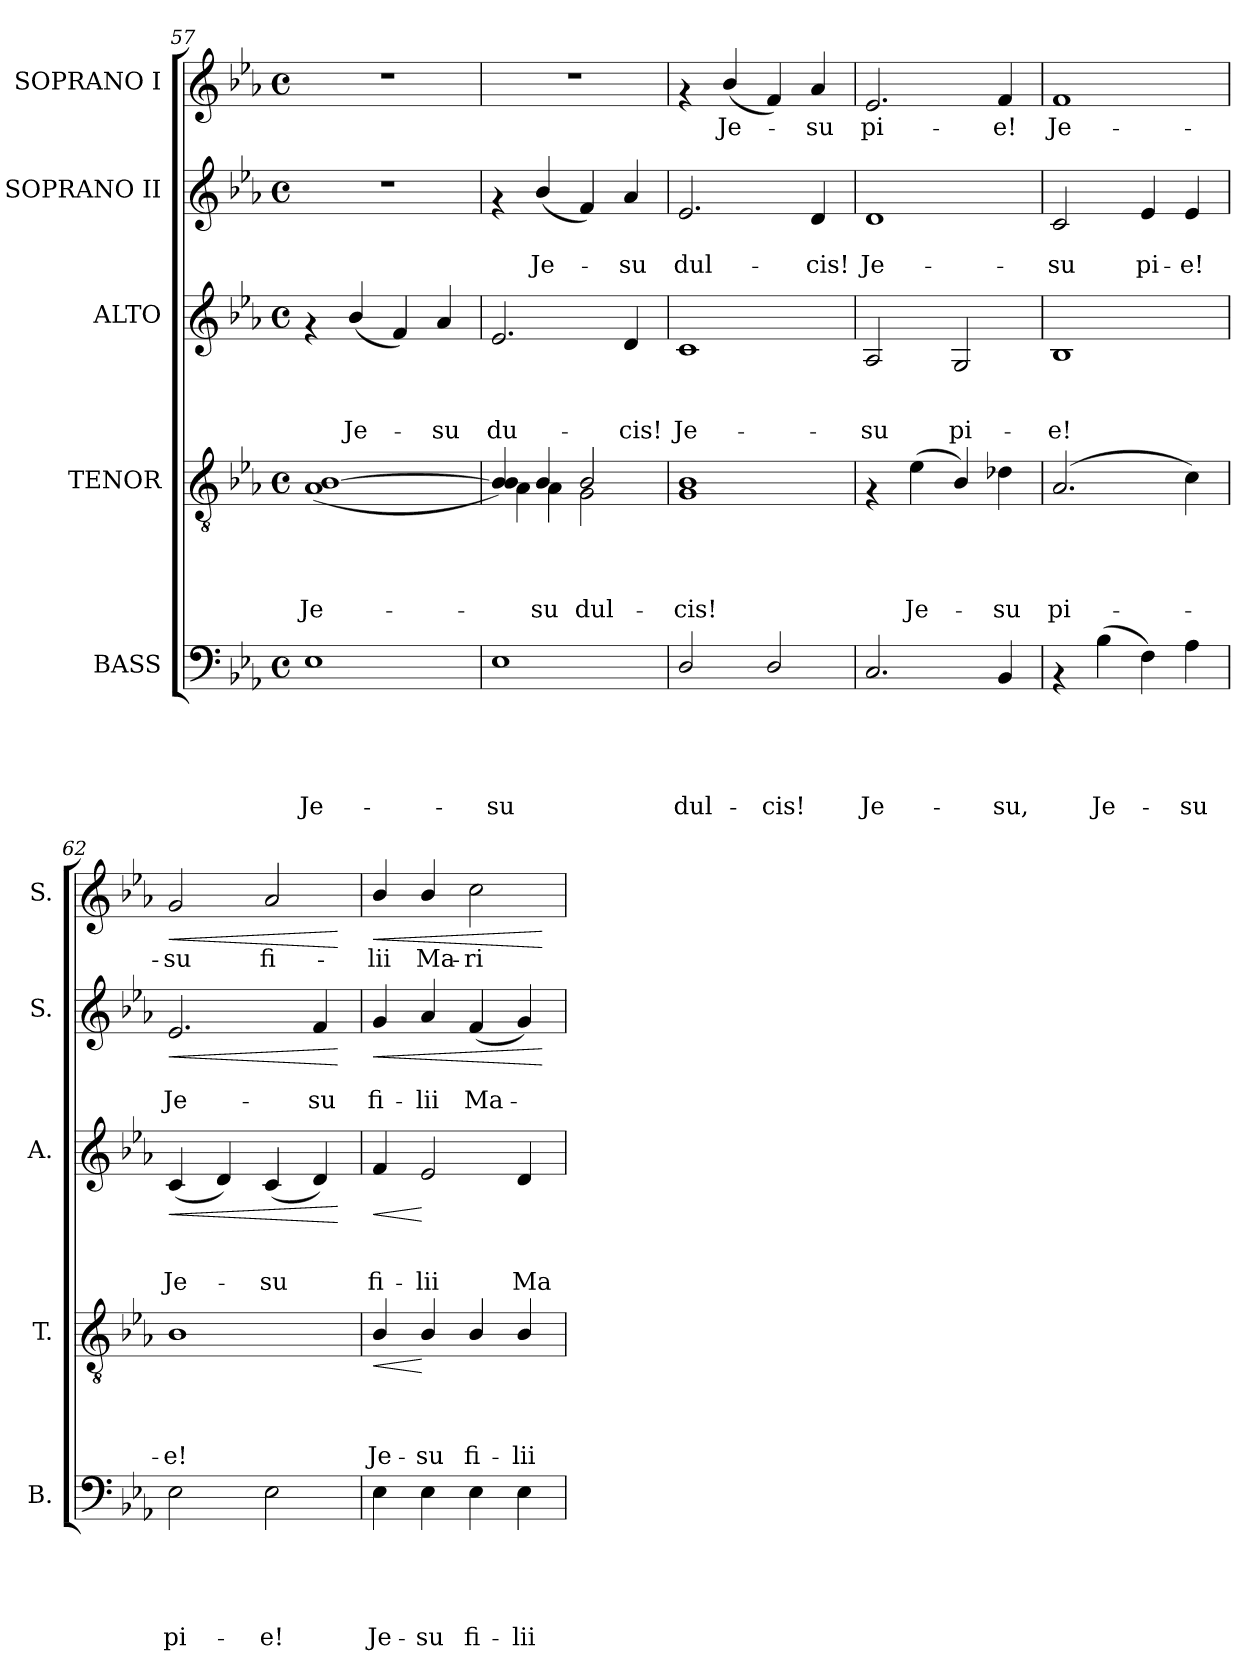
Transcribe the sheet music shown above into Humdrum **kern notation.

**kern	**text	**text	**text	**text	**text	**kern	**text	**text	**text	**text	**dynam	**kern	**text	**text	**text	**dynam	**kern	**text	**text	**dynam	**kern	**text	**dynam
*part5	*part5	*part5	*part5	*part5	*part5	*part4	*part4	*part4	*part4	*part4	*part4	*part3	*part3	*part3	*part3	*part3	*part2	*part2	*part2	*part2	*part1	*part1	*part1
*staff5	*staff5	*staff5	*staff5	*staff5	*staff5	*staff4	*staff4	*staff4	*staff4	*staff4	*staff4	*staff3	*staff3	*staff3	*staff3	*staff3	*staff2	*staff2	*staff2	*staff2	*staff1	*staff1	*staff1
*I"BASS	*	*	*	*	*	*I"TENOR	*	*	*	*	*	*I"ALTO	*	*	*	*	*I"SOPRANO II	*	*	*	*I"SOPRANO I	*	*
*I'B.	*	*	*	*	*	*I'T.	*	*	*	*	*	*I'A.	*	*	*	*	*I'S.	*	*	*	*I'S.	*	*
*clefF4	*	*	*	*	*	*clefGv2	*	*	*	*	*	*clefG2	*	*	*	*	*clefG2	*	*	*	*clefG2	*	*
*k[b-e-a-]	*	*	*	*	*	*k[b-e-a-]	*	*	*	*	*	*k[b-e-a-]	*	*	*	*	*k[b-e-a-]	*	*	*	*k[b-e-a-]	*	*
*E-:	*	*	*	*	*	*E-:	*	*	*	*	*	*E-:	*	*	*	*	*E-:	*	*	*	*E-:	*	*
*M4/4	*	*	*	*	*	*M4/4	*	*	*	*	*	*M4/4	*	*	*	*	*M4/4	*	*	*	*M4/4	*	*
*met(c)	*	*	*	*	*	*met(c)	*	*	*	*	*	*met(c)	*	*	*	*	*met(c)	*	*	*	*met(c)	*	*
=57	=57	=57	=57	=57	=57	=57	=57	=57	=57	=57	=57	=57	=57	=57	=57	=57	=57	=57	=57	=57	=57	=57	=57
!	!	!	!	!	!LO:LY:b	!	!	!	!	!LO:LY:b	!	!	!	!	!	!	!	!	!	!	!	!	!
1E-	.	.	.	.	Je-	(<1A- [>1B-	.	.	.	Je-	.	4rf	.	.	.	.	1r	.	.	.	1r	.	.
!	!	!	!	!	!	!	!	!	!	!	!	!	!	!	!LO:LY:b	!	!	!	!	!	!	!	!
.	.	.	.	.	.	.	.	.	.	.	.	(<4b-/	.	.	Je-	.	.	.	.	.	.	.	.
.	.	.	.	.	.	.	.	.	.	.	.	4f/)	.	.	.	.	.	.	.	.	.	.	.
!	!	!	!	!	!	!	!	!	!	!	!	!	!	!	!LO:LY:b	!	!	!	!	!	!	!	!
.	.	.	.	.	.	.	.	.	.	.	.	4a-/	.	.	-su	.	.	.	.	.	.	.	.
=58	=58	=58	=58	=58	=58	=58	=58	=58	=58	=58	=58	=58	=58	=58	=58	=58	=58	=58	=58	=58	=58	=58	=58
!	!	!	!	!	!LO:LY:b	!	!	!	!	!	!	!	!	!	!LO:LY:b	!	!	!	!	!	!	!	!
*	*	*	*	*	*	*^	*	*	*	*	*	*	*	*	*	*	*	*	*	*	*	*	*
1E-	.	.	.	.	-su	4B-/] 4B-/)	4A-\	.	.	.	.	.	2.e-/	.	.	du-	.	4rf	.	.	.	1r	.	.
!	!	!	!	!	!	!	!	!	!	!	!LO:LY:b	!	!	!	!	!	!	!	!	!LO:LY:b	!	!	!	!
.	.	.	.	.	.	4B-/	4A-\	.	.	.	-su	.	.	.	.	.	.	(<4b-/	.	Je-	.	.	.	.
!	!	!	!	!	!	!	!	!	!	!	!LO:LY:b	!	!	!	!	!	!	!	!	!	!	!	!	!
.	.	.	.	.	.	2B-/	2G\	.	.	.	dul-	.	.	.	.	.	.	4f/)	.	.	.	.	.	.
!	!	!	!	!	!	!	!	!	!	!	!	!	!	!	!	!LO:LY:b	!	!	!	!LO:LY:b	!	!	!	!
.	.	.	.	.	.	.	.	.	.	.	.	.	4d/	.	.	-cis!	.	4a-/	.	-su	.	.	.	.
*	*	*	*	*	*	*v	*v	*	*	*	*	*	*	*	*	*	*	*	*	*	*	*	*	*
=59	=59	=59	=59	=59	=59	=59	=59	=59	=59	=59	=59	=59	=59	=59	=59	=59	=59	=59	=59	=59	=59	=59	=59
!	!	!	!	!	!LO:LY:b	!	!	!	!	!LO:LY:b	!	!	!	!	!LO:LY:b	!	!	!	!LO:LY:b	!	!	!	!
2D/	.	.	.	.	dul-	1G 1B-	.	.	.	-cis!	.	1c	.	.	Je-	.	2.e-/	.	dul-	.	4rf	.	.
!	!	!	!	!	!	!	!	!	!	!	!	!	!	!	!	!	!	!	!	!	!	!LO:LY:b	!
.	.	.	.	.	.	.	.	.	.	.	.	.	.	.	.	.	.	.	.	.	(<4b-/	Je-	.
!	!	!	!	!	!LO:LY:b	!	!	!	!	!	!	!	!	!	!	!	!	!	!	!	!	!	!
2D/	.	.	.	.	-cis!	.	.	.	.	.	.	.	.	.	.	.	.	.	.	.	4f/)	.	.
!	!	!	!	!	!	!	!	!	!	!	!	!	!	!	!	!	!	!	!LO:LY:b	!	!	!LO:LY:b	!
.	.	.	.	.	.	.	.	.	.	.	.	.	.	.	.	.	4d/	.	-cis!	.	4a-/	-su	.
=60	=60	=60	=60	=60	=60	=60	=60	=60	=60	=60	=60	=60	=60	=60	=60	=60	=60	=60	=60	=60	=60	=60	=60
!	!	!	!	!	!LO:LY:b	!	!	!	!	!	!	!	!	!	!LO:LY:b	!	!	!	!LO:LY:b	!	!	!LO:LY:b	!
2.C/	.	.	.	.	Je-	4rF	.	.	.	.	.	2A-/	.	.	-su	.	1d	.	Je-	.	2.e-/	pi-	.
!	!	!	!	!	!	!	!	!	!	!LO:LY:b	!	!	!	!	!	!	!	!	!	!	!	!	!
.	.	.	.	.	.	(>4e-\	.	.	.	Je-	.	.	.	.	.	.	.	.	.	.	.	.	.
!	!	!	!	!	!	!	!	!	!	!	!	!	!	!	!LO:LY:b	!	!	!	!	!	!	!	!
.	.	.	.	.	.	4B-/)	.	.	.	.	.	2G/	.	.	pi-	.	.	.	.	.	.	.	.
!	!	!	!	!	!LO:LY:b	!	!	!	!	!LO:LY:b	!	!	!	!	!	!	!	!	!	!	!	!LO:LY:b	!
4BB-/	.	.	.	.	-su,	4d-X\	.	.	.	-su	.	.	.	.	.	.	.	.	.	.	4f/	-e!	.
=61	=61	=61	=61	=61	=61	=61	=61	=61	=61	=61	=61	=61	=61	=61	=61	=61	=61	=61	=61	=61	=61	=61	=61
!	!	!	!	!	!	!	!	!	!	!LO:LY:b	!	!	!	!	!LO:LY:b	!	!	!	!LO:LY:b	!	!	!LO:LY:b	!
4rAA	.	.	.	.	.	(<2.A-/	.	.	.	pi-	.	1B-	.	.	-e!	.	2c/	.	-su	.	1f	Je-	.
!	!	!	!	!	!LO:LY:b	!	!	!	!	!	!	!	!	!	!	!	!	!	!	!	!	!	!
(>4B-\	.	.	.	.	Je-	.	.	.	.	.	.	.	.	.	.	.	.	.	.	.	.	.	.
!	!	!	!	!	!	!	!	!	!	!	!	!	!	!	!	!	!	!	!LO:LY:b	!	!	!	!
4F\)	.	.	.	.	.	.	.	.	.	.	.	.	.	.	.	.	4e-/	.	pi-	.	.	.	.
!	!	!	!	!	!LO:LY:b	!	!	!	!	!	!	!	!	!	!	!	!	!	!LO:LY:b	!	!	!	!
4A-\	.	.	.	.	-su	4c\)	.	.	.	.	.	.	.	.	.	.	4e-/	.	-e!	.	.	.	.
=62	=62	=62	=62	=62	=62	=62	=62	=62	=62	=62	=62	=62	=62	=62	=62	=62	=62	=62	=62	=62	=62	=62	=62
!	!	!	!	!	!LO:LY:b	!	!	!	!	!LO:LY:b	!	!	!	!	!LO:LY:b	!LO:HP:b	!	!	!LO:LY:b	!LO:HP:b	!	!LO:LY:b	!LO:HP:b
2E-\	.	.	.	.	pi-	1B-	.	.	.	-e!	.	(<4c/	.	.	Je-	<	2.e-/	.	Je-	<	2g/	-su	<
.	.	.	.	.	.	.	.	.	.	.	.	4d/)	.	.	.	.	.	.	.	.	.	.	.
!	!	!	!	!	!LO:LY:b	!	!	!	!	!	!	!	!	!	!LO:LY:b	!	!	!	!	!	!	!LO:LY:b	!
2E-\	.	.	.	.	-e!	.	.	.	.	.	.	(<4c/	.	.	-su	.	.	.	.	.	2a-/	fi-	.
!	!	!	!	!	!	!	!	!	!	!	!	!	!	!	!	!	!	!	!LO:LY:b	!	!	!	!
.	.	.	.	.	.	.	.	.	.	.	.	4d/)	.	.	.	.	4f/	.	-su	.	.	.	.
.	.	.	.	.	.	.	.	.	.	.	.	.	.	.	.	[	.	.	.	[	.	.	[
!!LO:LB:g=z
=63	=63	=63	=63	=63	=63	=63	=63	=63	=63	=63	=63	=63	=63	=63	=63	=63	=63	=63	=63	=63	=63	=63	=63
!	!	!	!	!	!LO:LY:b	!	!	!	!	!LO:LY:b	!LO:HP:b	!	!	!	!LO:LY:b	!LO:HP:b	!	!	!LO:LY:b	!LO:HP:b	!	!LO:LY:b	!LO:HP:b
4E-\	.	.	.	.	Je-	4B-/	.	.	.	Je-	<	4f/	.	.	fi-	<	4g/	.	fi-	<	4b-/	-lii	<
!	!	!	!	!	!LO:LY:b	!	!	!	!	!LO:LY:b	!	!	!	!	!LO:LY:b	!	!	!	!LO:LY:b	!	!	!LO:LY:b	!
4E-\	.	.	.	.	-su	4B-/	.	.	.	-su	[	2e-/	.	.	-lii	[	4a-/	.	-lii	.	4b-/	Ma-	.
!	!	!	!	!	!LO:LY:b	!	!	!	!	!LO:LY:b	!	!	!	!	!	!	!	!	!LO:LY:b	!	!	!LO:LY:b	!
4E-\	.	.	.	.	fi-	4B-/	.	.	.	fi-	.	.	.	.	.	.	(<4f/	.	Ma-	.	2cc\	-ri-	.
!	!	!	!	!	!LO:LY:b	!	!	!	!	!LO:LY:b	!	!	!	!	!LO:LY:b	!	!	!	!	!	!	!	!
4E-\	.	.	.	.	-lii	4B-/	.	.	.	-lii	.	4d/	.	.	Ma-	.	4g/)	.	.	.	.	.	.
.	.	.	.	.	.	.	.	.	.	.	.	.	.	.	.	.	.	.	.	[	.	.	[
=	=	=	=	=	=	=	=	=	=	=	=	=	=	=	=	=	=	=	=	=	=	=	=
*-	*-	*-	*-	*-	*-	*-	*-	*-	*-	*-	*-	*-	*-	*-	*-	*-	*-	*-	*-	*-	*-	*-	*-
